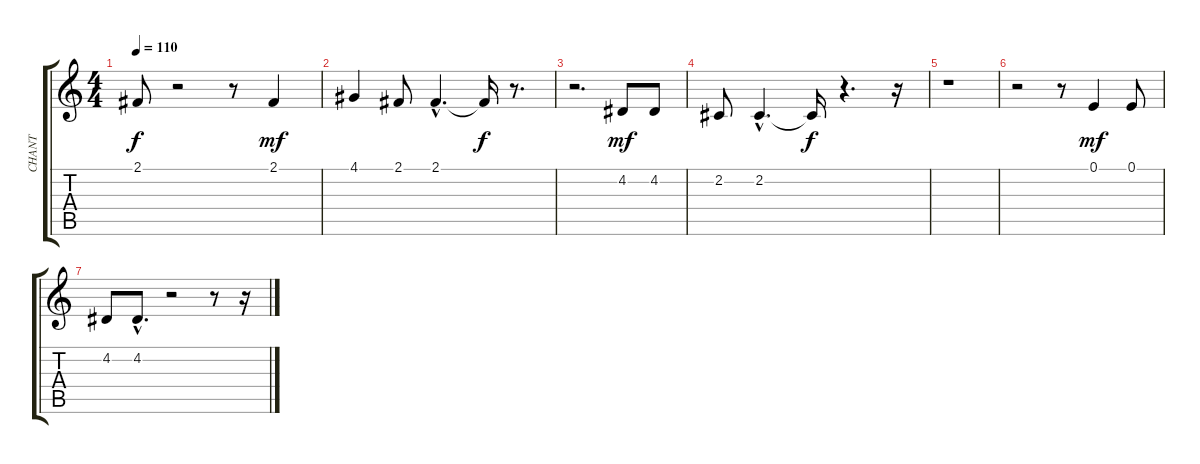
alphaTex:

\track ("CHANT" "CHANT") {instrument flute}
\staff {score tabs}
\tuning (E4 B3 G3 D3 A2 E2) {hide}
\ts (4 4)
\tempo 110
\clef g2
\ks c
2.1{t}.8{dy f} r.2 r.8 2.1.4{dy mf} |
4.1.4 2.1.8 2.1{hac}.4{d} 2.1{t}.16{dy f} r.8{d} |
r.2{d} 4.2.8{dy mf} 4.2.8 |
2.2.8 2.2{hac}.4{d} 2.2{t}.16{dy f} r.4{d} r.16 |
r.1 |
r.2 r.8 0.1.4{dy mf} 0.1.8 |
4.2.8 4.2{hac}.8{d} r.2 r.8 r.16
